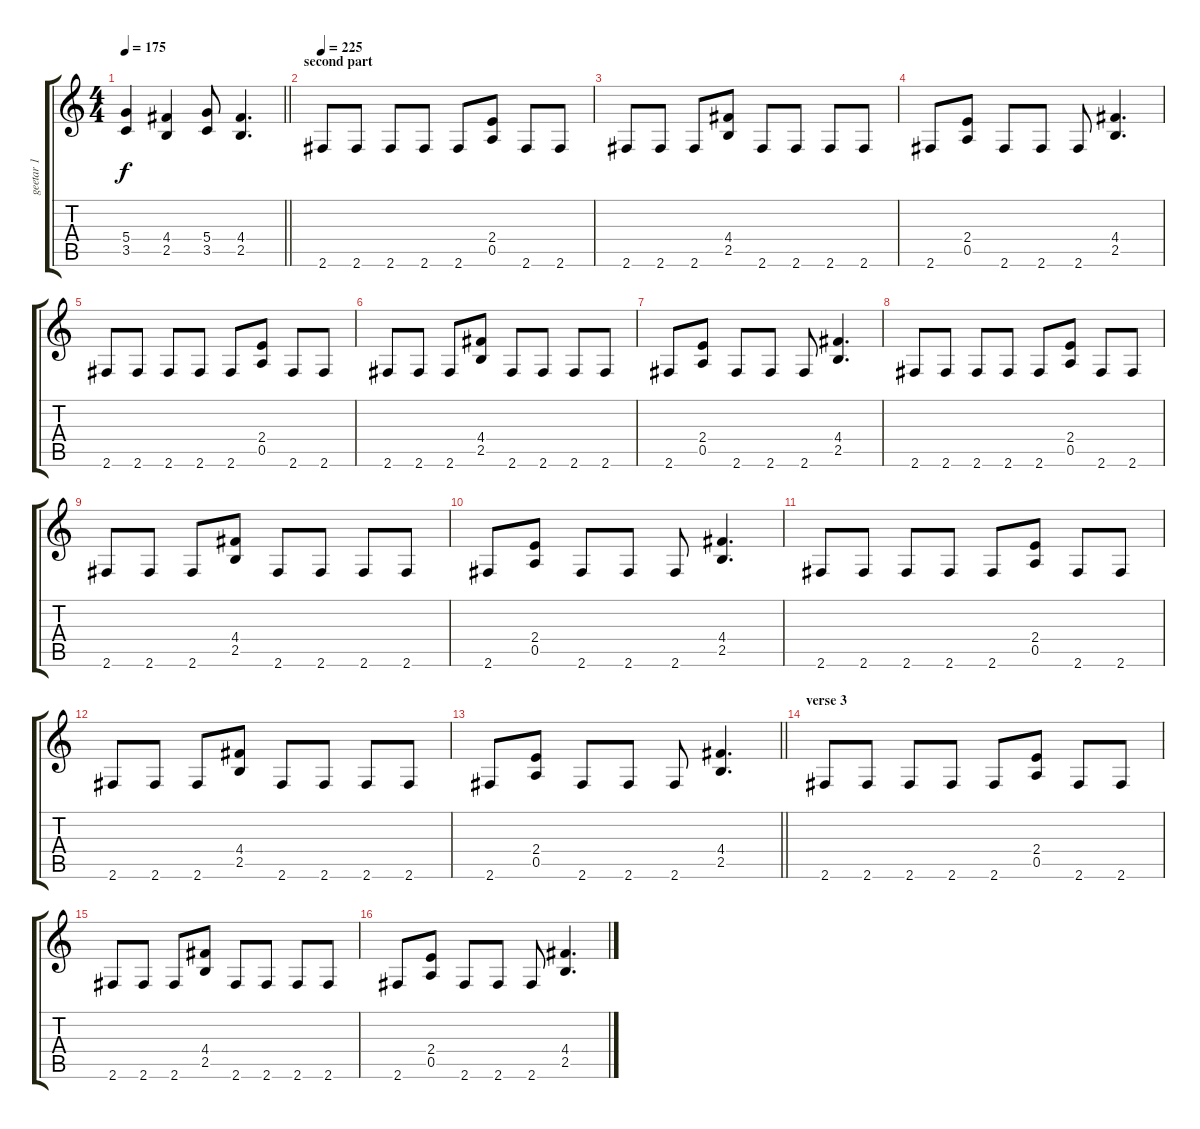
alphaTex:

\track ("geetar 1" "geetar 1") {instrument distortionguitar}
\staff {score tabs}
\tuning (E4 B3 G3 D3 A2 E2) {hide}
\ts (4 4)
\tempo 175
\clef g2
\barLineRight lightlight
\ks c
(5.4 3.5).4{dy f} (4.4 2.5).4 (5.4 3.5).8 (4.4 2.5).4{d} |
\section ("" "second part")
\tempo 225
2.6.8 2.6.8 2.6.8 2.6.8 2.6.8 (2.4 0.5).8 2.6.8 2.6.8 |
2.6.8 2.6.8 2.6.8 (4.4 2.5).8 2.6.8 2.6.8 2.6.8 2.6.8 |
2.6.8 (2.4 0.5).8 2.6.8 2.6.8 2.6.8 (4.4 2.5).4{d} |
2.6.8 2.6.8 2.6.8 2.6.8 2.6.8 (2.4 0.5).8 2.6.8 2.6.8 |
2.6.8 2.6.8 2.6.8 (4.4 2.5).8 2.6.8 2.6.8 2.6.8 2.6.8 |
2.6.8 (2.4 0.5).8 2.6.8 2.6.8 2.6.8 (4.4 2.5).4{d} |
2.6.8 2.6.8 2.6.8 2.6.8 2.6.8 (2.4 0.5).8 2.6.8 2.6.8 |
2.6.8 2.6.8 2.6.8 (4.4 2.5).8 2.6.8 2.6.8 2.6.8 2.6.8 |
2.6.8 (2.4 0.5).8 2.6.8 2.6.8 2.6.8 (4.4 2.5).4{d} |
2.6.8 2.6.8 2.6.8 2.6.8 2.6.8 (2.4 0.5).8 2.6.8 2.6.8 |
2.6.8 2.6.8 2.6.8 (4.4 2.5).8 2.6.8 2.6.8 2.6.8 2.6.8 |
\barLineRight lightlight
2.6.8 (2.4 0.5).8 2.6.8 2.6.8 2.6.8 (4.4 2.5).4{d} |
\section ("" "verse 3")
2.6.8 2.6.8 2.6.8 2.6.8 2.6.8 (2.4 0.5).8 2.6.8 2.6.8 |
2.6.8 2.6.8 2.6.8 (4.4 2.5).8 2.6.8 2.6.8 2.6.8 2.6.8 |
2.6.8 (2.4 0.5).8 2.6.8 2.6.8 2.6.8 (4.4 2.5).4{d}
